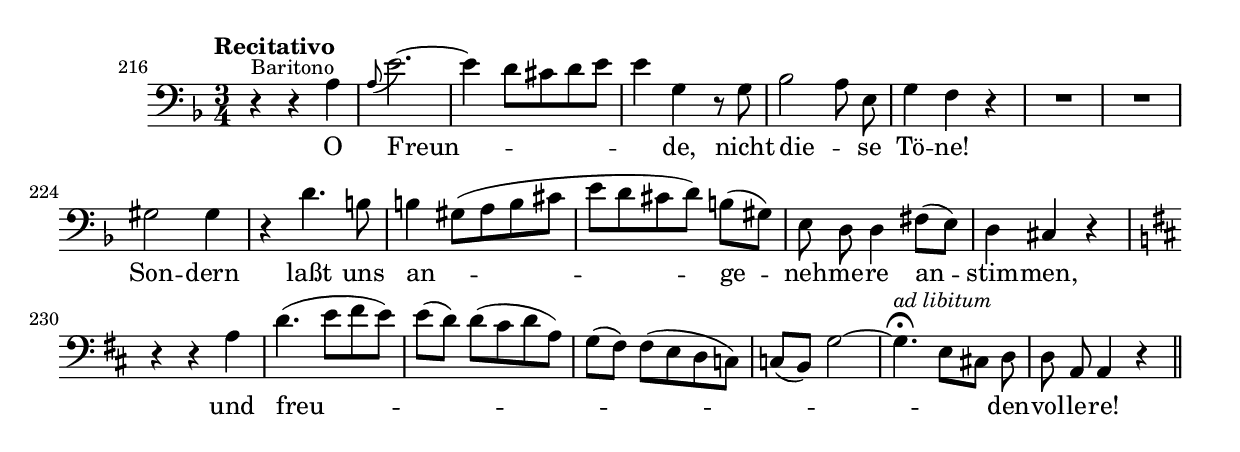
%% DO NOT EDIT this file manually; it is automatically
%% generated from LSR http://lsr.dsi.unimi.it
%% Make any changes in LSR itself, or in Documentation/snippets/new/ ,
%% and then run scripts/auxiliar/makelsr.py
%%
%% This file is in the public domain.
\version "2.17.6"

\header {
  lsrtags = "headword"

  texidoc = "
Vocal headword

"
  doctitle = "Vocal headword"
} % begin verbatim

\layout {
  \context {
    \Score
    \override PaperColumn.keep-inside-line = ##t
    \override NonMusicalPaperColumn.keep-inside-line = ##t
  }
}

% L. van Beethoven. Symphony No. 9 in D minor, op.125; Finale
% mm. 216 -- 236
% Text: F. von Schiller

\score {
  \new Staff \relative c' {
    \set Score.currentBarNumber = 216
    \bar ""  % make first bar number be shown
    \clef bass \key d \minor \time 3/4
    % \tempo "Presto"
    % \compressFullBarRests  R2.*8
    \tempo "Recitativo"
    \autoBeamOff
    r4^\markup { \small Baritono } r a
    \appoggiatura a8 e'2. ~
    e4 d8[ cis d e]
    e4 g, r8 g
    bes2 a8 e
    g4 f r
    R2.*2
    gis2 gis4
    r4 d'4. b8
    b4 gis8([ a b cis]
    e8[ d cis d)] b([ gis)]
    e8 d d4 fis8([ e)]
    d4 cis r
    \key d \major
    r4 r a'
    d4.( e8[ fis e)]
    e([ d)] d([ cis d a)]
    g8([ fis)] fis([ e d c)]
    c8([ b)] g'2~
    \once \override Script.outside-staff-priority = #1 % put fermata closer to staff
    g4.\fermata ^\markup { \small \italic "ad libitum" } e8[ cis!] d
    d8 a a4 r \bar "||"

    % \time 4/4 \tempo "Allegro assai"
    % R1
    % e''4^\f d r2
    % R1
    % e4( ^\f d2) a8([ g)]
  }
  \addlyrics {
    O Freun -- _ _ de, nicht die -- _ se Tö -- ne!
    Son -- dern laßt uns an -- _ ge -- neh -- me -- re an -- stim -- men,
    und freu -- _ _ _ _ _ _ _ den -- vol -- le -- re!
    % Freu -- de, Freu -- de,__
  }
}
